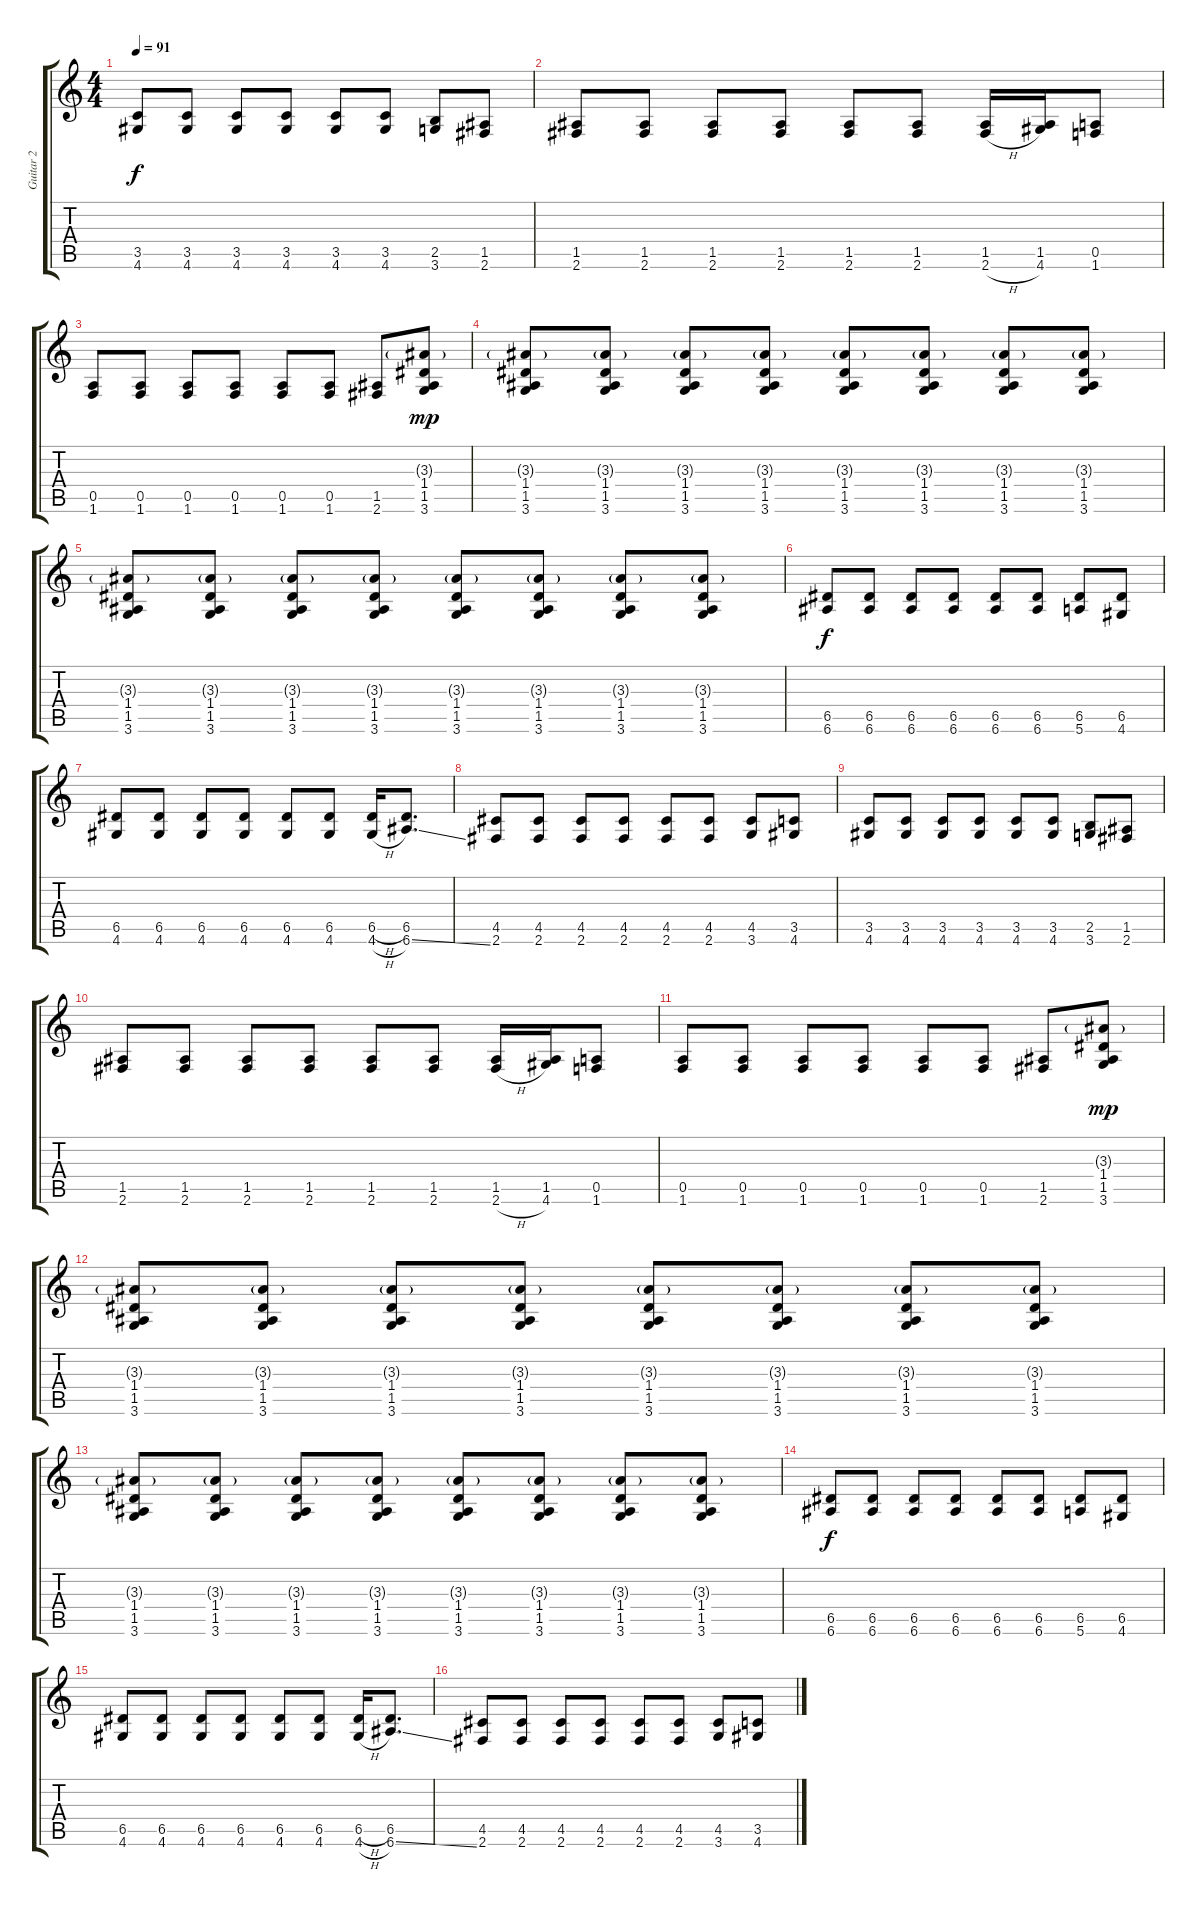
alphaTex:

\track ("Guitar 2" "Guitar 2") {instrument distortionguitar}
\staff {score tabs}
\tuning (E4 B3 G3 D3 A2 E2) {hide}
\ts (4 4)
\tempo 91
\clef g2
\ks c
(3.5 4.6).8{dy f} (3.5 4.6).8 (3.5 4.6).8 (3.5 4.6).8 (3.5 4.6).8 (3.5 4.6).8 (2.5 3.6).8 (1.5 2.6).8 |
(1.5 2.6).8 (1.5 2.6).8 (1.5 2.6).8 (1.5 2.6).8 (1.5 2.6).8 (1.5 2.6).8 (1.5 2.6{h}).16 (1.5 4.6).16 (0.5 1.6).8 |
(0.5 1.6).8 (0.5 1.6).8 (0.5 1.6).8 (0.5 1.6).8 (0.5 1.6).8 (0.5 1.6).8 (1.5 2.6).8 (3.3{g} 1.4 1.5 3.6).8{dy mp} |
(3.3{g} 1.4 1.5 3.6).8 (3.3{g} 1.4 1.5 3.6).8 (3.3{g} 1.4 1.5 3.6).8 (3.3{g} 1.4 1.5 3.6).8 (3.3{g} 1.4 1.5 3.6).8 (3.3{g} 1.4 1.5 3.6).8 (3.3{g} 1.4 1.5 3.6).8 (3.3{g} 1.4 1.5 3.6).8 |
(3.3{g} 1.4 1.5 3.6).8 (3.3{g} 1.4 1.5 3.6).8 (3.3{g} 1.4 1.5 3.6).8 (3.3{g} 1.4 1.5 3.6).8 (3.3{g} 1.4 1.5 3.6).8 (3.3{g} 1.4 1.5 3.6).8 (3.3{g} 1.4 1.5 3.6).8 (3.3{g} 1.4 1.5 3.6).8 |
(6.5 6.6).8{dy f} (6.5 6.6).8 (6.5 6.6).8 (6.5 6.6).8 (6.5 6.6).8 (6.5 6.6).8 (6.5 5.6).8 (6.5 4.6).8 |
(6.5 4.6).8 (6.5 4.6).8 (6.5 4.6).8 (6.5 4.6).8 (6.5 4.6).8 (6.5 4.6).8 (6.5{h} 4.6{h}).16 (6.5 6.6{ss}).8{d} |
(4.5 2.6).8 (4.5 2.6).8 (4.5 2.6).8 (4.5 2.6).8 (4.5 2.6).8 (4.5 2.6).8 (4.5 3.6).8 (3.5 4.6).8 |
(3.5 4.6).8 (3.5 4.6).8 (3.5 4.6).8 (3.5 4.6).8 (3.5 4.6).8 (3.5 4.6).8 (2.5 3.6).8 (1.5 2.6).8 |
(1.5 2.6).8 (1.5 2.6).8 (1.5 2.6).8 (1.5 2.6).8 (1.5 2.6).8 (1.5 2.6).8 (1.5 2.6{h}).16 (1.5 4.6).16 (0.5 1.6).8 |
(0.5 1.6).8 (0.5 1.6).8 (0.5 1.6).8 (0.5 1.6).8 (0.5 1.6).8 (0.5 1.6).8 (1.5 2.6).8 (3.3{g} 1.4 1.5 3.6).8{dy mp} |
(3.3{g} 1.4 1.5 3.6).8 (3.3{g} 1.4 1.5 3.6).8 (3.3{g} 1.4 1.5 3.6).8 (3.3{g} 1.4 1.5 3.6).8 (3.3{g} 1.4 1.5 3.6).8 (3.3{g} 1.4 1.5 3.6).8 (3.3{g} 1.4 1.5 3.6).8 (3.3{g} 1.4 1.5 3.6).8 |
(3.3{g} 1.4 1.5 3.6).8 (3.3{g} 1.4 1.5 3.6).8 (3.3{g} 1.4 1.5 3.6).8 (3.3{g} 1.4 1.5 3.6).8 (3.3{g} 1.4 1.5 3.6).8 (3.3{g} 1.4 1.5 3.6).8 (3.3{g} 1.4 1.5 3.6).8 (3.3{g} 1.4 1.5 3.6).8 |
(6.5 6.6).8{dy f} (6.5 6.6).8 (6.5 6.6).8 (6.5 6.6).8 (6.5 6.6).8 (6.5 6.6).8 (6.5 5.6).8 (6.5 4.6).8 |
(6.5 4.6).8 (6.5 4.6).8 (6.5 4.6).8 (6.5 4.6).8 (6.5 4.6).8 (6.5 4.6).8 (6.5{h} 4.6{h}).16 (6.5 6.6{ss}).8{d} |
(4.5 2.6).8 (4.5 2.6).8 (4.5 2.6).8 (4.5 2.6).8 (4.5 2.6).8 (4.5 2.6).8 (4.5 3.6).8 (3.5 4.6).8
